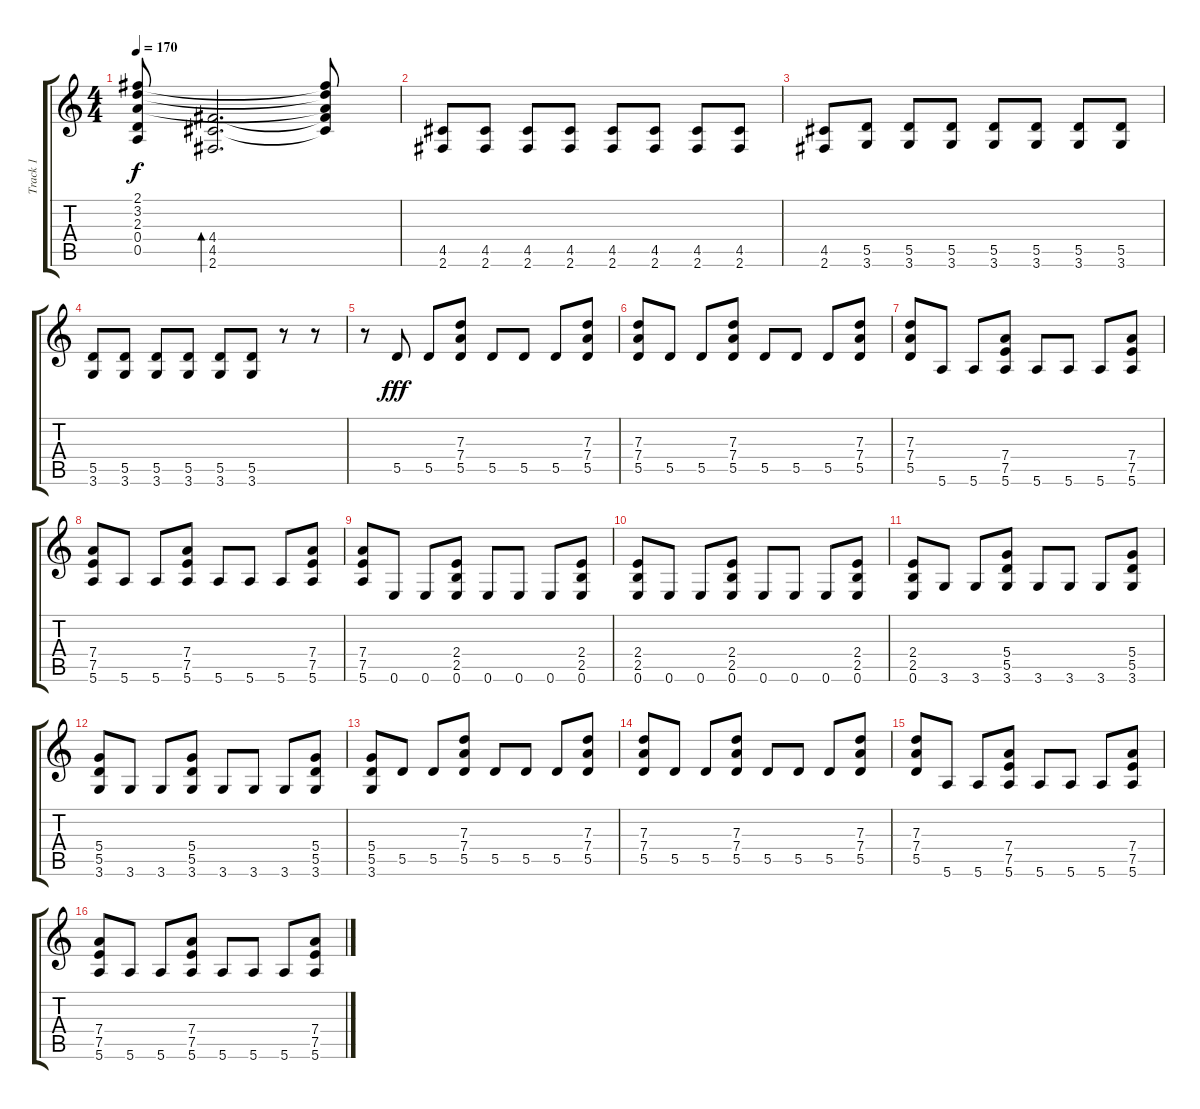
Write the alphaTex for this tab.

\track ("Track 1" "Track 1") {instrument electricguitarclean}
\staff {score tabs}
\tuning (E4 B3 G3 D3 A2 E2) {hide}
\ts (4 4)
\tempo 170
\clef g2
\ks c
(2.1{t} 3.2{t} 2.3{t} 0.4{t} 0.5{t}).8{dy f} (4.4 4.5 2.6).2{d bd 480} (2.1{t} 3.2{t} 2.3{t} 4.4{t} 4.5{t}).8 |
(4.5 2.6).8{instrument overdrivenguitar} (4.5 2.6).8 (4.5 2.6).8 (4.5 2.6).8 (4.5 2.6).8 (4.5 2.6).8 (4.5 2.6).8 (4.5 2.6).8 |
(4.5 2.6).8 (5.5 3.6).8 (5.5 3.6).8 (5.5 3.6).8 (5.5 3.6).8 (5.5 3.6).8 (5.5 3.6).8 (5.5 3.6).8 |
(5.5 3.6).8 (5.5 3.6).8 (5.5 3.6).8 (5.5 3.6).8 (5.5 3.6).8 (5.5 3.6).8 r.8 r.8 |
r.8 5.5.8{dy fff} 5.5.8 (7.3 7.4 5.5).8 5.5.8 5.5.8 5.5.8 (7.3 7.4 5.5).8 |
(7.3 7.4 5.5).8 5.5.8 5.5.8 (7.3 7.4 5.5).8 5.5.8 5.5.8 5.5.8 (7.3 7.4 5.5).8 |
(7.3 7.4 5.5).8 5.6.8 5.6.8 (7.4 7.5 5.6).8 5.6.8 5.6.8 5.6.8 (7.4 7.5 5.6).8 |
(7.4 7.5 5.6).8 5.6.8 5.6.8 (7.4 7.5 5.6).8 5.6.8 5.6.8 5.6.8 (7.4 7.5 5.6).8 |
(7.4 7.5 5.6).8 0.6.8 0.6.8 (2.4 2.5 0.6).8 0.6.8 0.6.8 0.6.8 (2.4 2.5 0.6).8 |
(2.4 2.5 0.6).8 0.6.8 0.6.8 (2.4 2.5 0.6).8 0.6.8 0.6.8 0.6.8 (2.4 2.5 0.6).8 |
(2.4 2.5 0.6).8 3.6.8 3.6.8 (5.4 5.5 3.6).8 3.6.8 3.6.8 3.6.8 (5.4 5.5 3.6).8 |
(5.4 5.5 3.6).8 3.6.8 3.6.8 (5.4 5.5 3.6).8 3.6.8 3.6.8 3.6.8 (5.4 5.5 3.6).8 |
(5.4 5.5 3.6).8 5.5.8 5.5.8 (7.3 7.4 5.5).8 5.5.8 5.5.8 5.5.8 (7.3 7.4 5.5).8 |
(7.3 7.4 5.5).8 5.5.8 5.5.8 (7.3 7.4 5.5).8 5.5.8 5.5.8 5.5.8 (7.3 7.4 5.5).8 |
(7.3 7.4 5.5).8 5.6.8 5.6.8 (7.4 7.5 5.6).8 5.6.8 5.6.8 5.6.8 (7.4 7.5 5.6).8 |
(7.4 7.5 5.6).8 5.6.8 5.6.8 (7.4 7.5 5.6).8 5.6.8 5.6.8 5.6.8 (7.4 7.5 5.6).8
